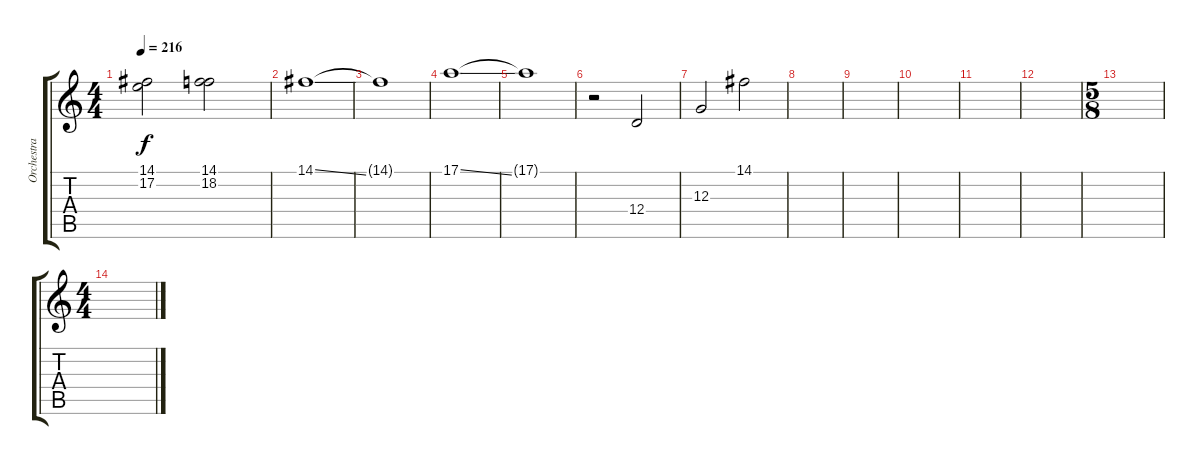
\track ("Orchestra" "Orchestra") {instrument stringensemble1}
\staff {score tabs}
\tuning (E4 B3 G3 D3 A2 E2) {hide}
\ts (4 4)
\tempo 216
\clef g2
\ks c
(14.1 17.2).2{dy f} (14.1 18.2).2 |
14.1{ss}.1 |
14.1{t}.1 |
17.1{ss}.1 |
17.1{t}.1 |
r.2 12.4.2 |
12.3.2 14.1.2 |
|
|
|
|
|
\ts (5 8)
|
\ts (4 4)
